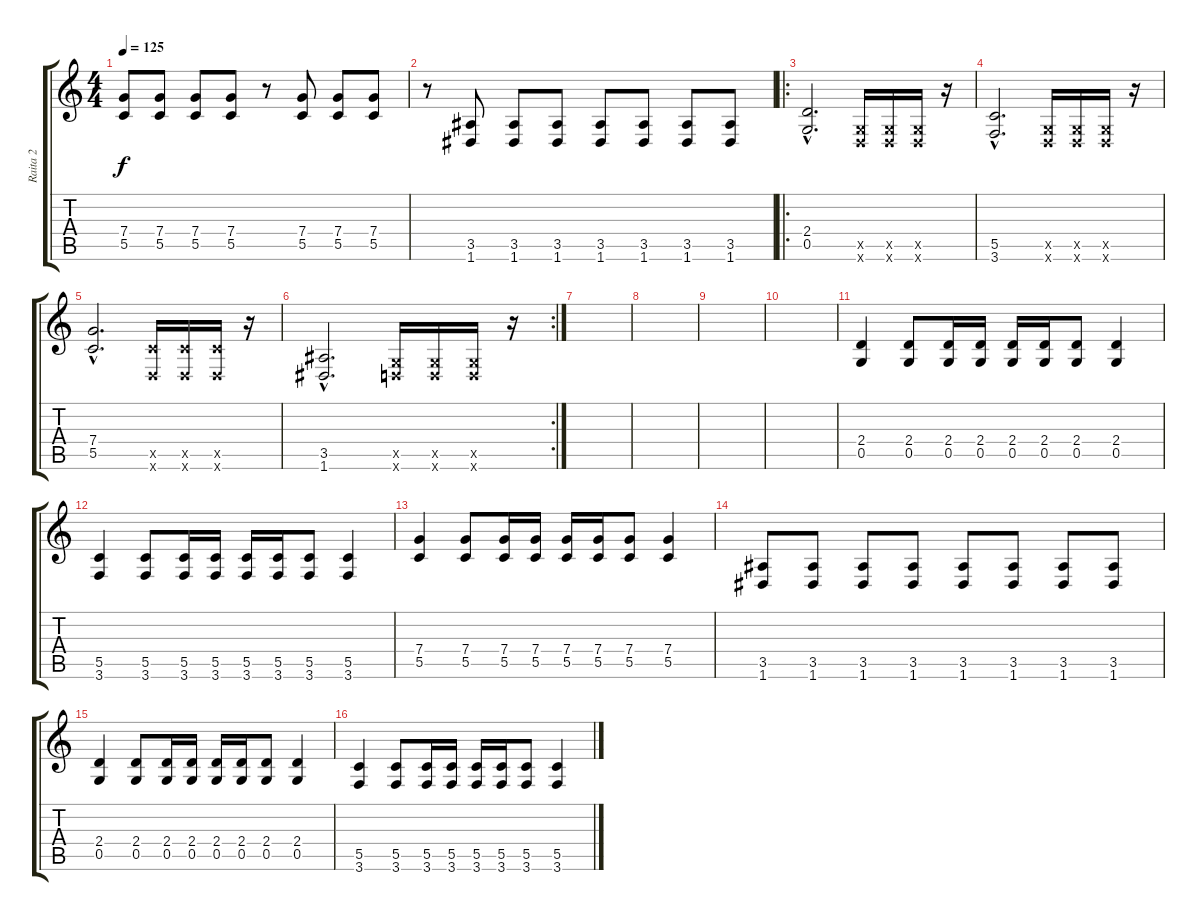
\track ("Raita 2" "Raita 2") {instrument distortionguitar}
\staff {score tabs}
\tuning (D4 A3 F3 C3 G2 D2) {hide}
\ts (4 4)
\tempo 125
\clef g2
\ks c
(7.4 5.5).8{dy f} (7.4 5.5).8 (7.4 5.5).8 (7.4 5.5).8 r.8 (7.4 5.5).8 (7.4 5.5).8 (7.4 5.5).8 |
r.8 (3.5 1.6).8 (3.5 1.6).8 (3.5 1.6).8 (3.5 1.6).8 (3.5 1.6).8 (3.5 1.6).8 (3.5 1.6).8 |
\ro
(2.4{hac} 0.5{hac}).2{d} (0.5{x} 0.6{x}).16 (0.5{x} 0.6{x}).16 (0.5{x} 0.6{x}).16 r.16 |
(5.5{hac} 3.6{hac}).2{d} (0.5{x} 0.6{x}).16 (0.5{x} 0.6{x}).16 (0.5{x} 0.6{x}).16 r.16 |
(7.4{hac} 5.5{hac}).2{d} (5.5{x} 0.6{x}).16 (5.5{x} 0.6{x}).16 (5.5{x} 0.6{x}).16 r.16 |
\rc 2
(3.5{hac} 1.6{hac}).2{d} (0.5{x} 0.6{x}).16 (0.5{x} 0.6{x}).16 (0.5{x} 0.6{x}).16 r.16 |
|
|
|
|
(2.4 0.5).4{instrument distortionguitar} (2.4 0.5).8 (2.4 0.5).16 (2.4 0.5).16 (2.4 0.5).16 (2.4 0.5).16 (2.4 0.5).8 (2.4 0.5).4 |
(5.5 3.6).4 (5.5 3.6).8 (5.5 3.6).16 (5.5 3.6).16 (5.5 3.6).16 (5.5 3.6).16 (5.5 3.6).8 (5.5 3.6).4 |
(7.4 5.5).4 (7.4 5.5).8 (7.4 5.5).16 (7.4 5.5).16 (7.4 5.5).16 (7.4 5.5).16 (7.4 5.5).8 (7.4 5.5).4 |
(3.5 1.6).8 (3.5 1.6).8 (3.5 1.6).8 (3.5 1.6).8 (3.5 1.6).8 (3.5 1.6).8 (3.5 1.6).8 (3.5 1.6).8 |
(2.4 0.5).4{instrument distortionguitar} (2.4 0.5).8 (2.4 0.5).16 (2.4 0.5).16 (2.4 0.5).16 (2.4 0.5).16 (2.4 0.5).8 (2.4 0.5).4 |
(5.5 3.6).4 (5.5 3.6).8 (5.5 3.6).16 (5.5 3.6).16 (5.5 3.6).16 (5.5 3.6).16 (5.5 3.6).8 (5.5 3.6).4
